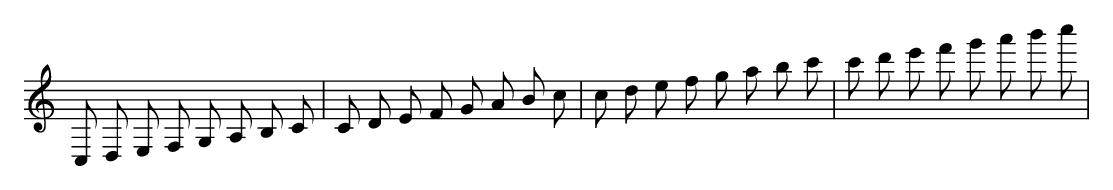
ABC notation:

X:1
K: C treble
C, D, E, F, G, A, B, C | C D E F G A B c |\
c d e f g a b c' | c' d' e' f' g' a' b' c'' |
